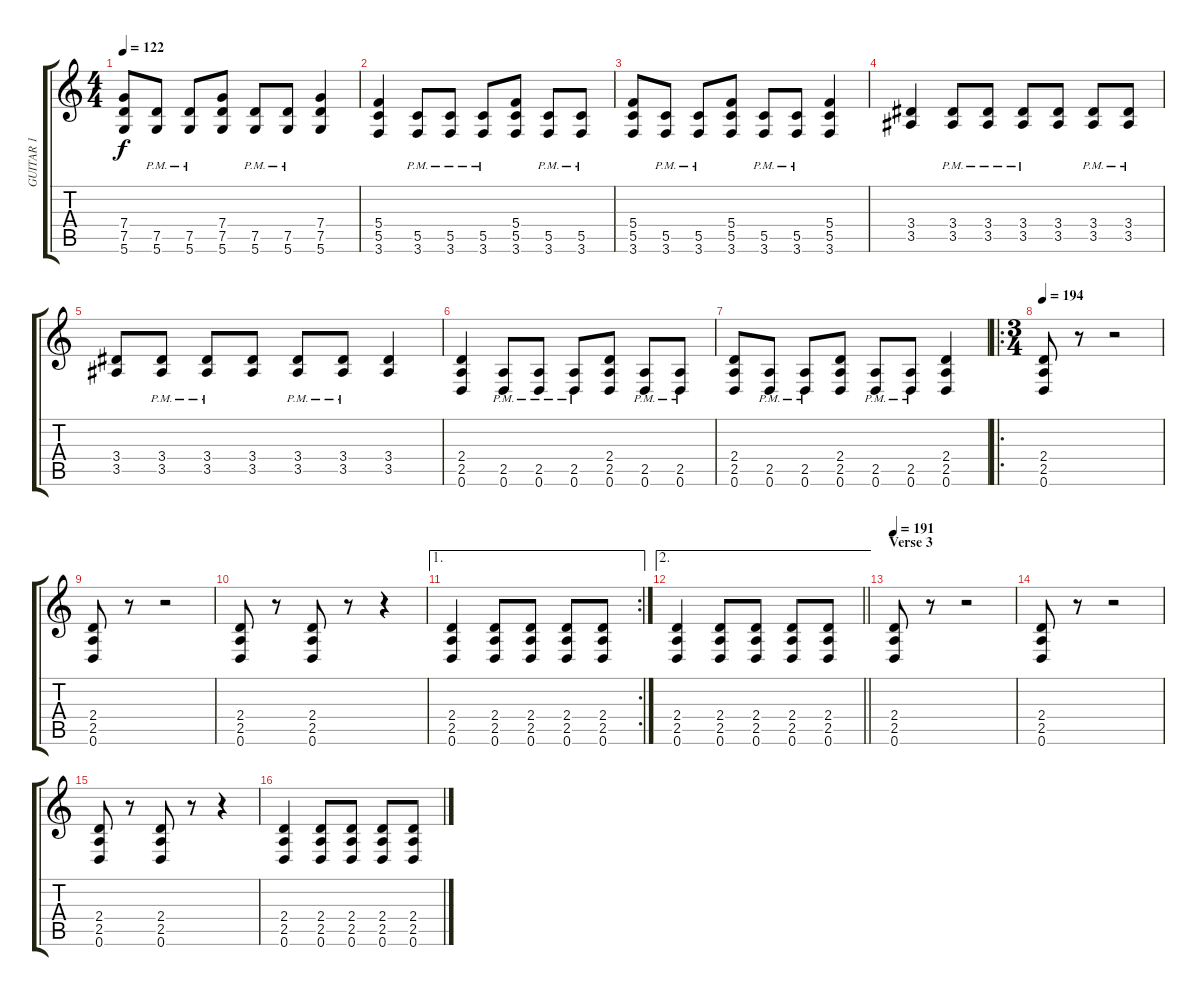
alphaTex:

\track ("GUITAR 1" "GUITAR 1") {instrument overdrivenguitar}
\staff {score tabs}
\tuning (D4 A3 F3 C3 G2 D2) {hide}
\ts (4 4)
\tempo 122
\clef g2
\ks c
(7.4 7.5 5.6).8{dy f} (7.5{pm} 5.6{pm}).8 (7.5{pm} 5.6{pm}).8 (7.4 7.5 5.6).8 (7.5{pm} 5.6{pm}).8 (7.5{pm} 5.6{pm}).8 (7.4 7.5 5.6).4 |
(5.4 5.5 3.6).4 (5.5{pm} 3.6{pm}).8 (5.5{pm} 3.6{pm}).8 (5.5{pm} 3.6{pm}).8 (5.4 5.5 3.6).8 (5.5{pm} 3.6{pm}).8 (5.5{pm} 3.6{pm}).8 |
(5.4 5.5 3.6).8 (5.5{pm} 3.6{pm}).8 (5.5{pm} 3.6{pm}).8 (5.4 5.5 3.6).8 (5.5{pm} 3.6{pm}).8 (5.5{pm} 3.6{pm}).8 (5.4 5.5 3.6).4 |
(3.4 3.5).4 (3.4{pm} 3.5{pm}).8 (3.4{pm} 3.5{pm}).8 (3.4{pm} 3.5{pm}).8 (3.4 3.5).8 (3.4{pm} 3.5{pm}).8 (3.4{pm} 3.5{pm}).8 |
(3.4 3.5).8 (3.4{pm} 3.5{pm}).8 (3.4{pm} 3.5{pm}).8 (3.4 3.5).8 (3.4{pm} 3.5{pm}).8 (3.4{pm} 3.5{pm}).8 (3.4 3.5).4 |
(2.4 2.5 0.6).4 (2.5{pm} 0.6{pm}).8 (2.5{pm} 0.6{pm}).8 (2.5{pm} 0.6{pm}).8 (2.4 2.5 0.6).8 (2.5{pm} 0.6{pm}).8 (2.5{pm} 0.6{pm}).8 |
(2.4 2.5 0.6).8 (2.5{pm} 0.6{pm}).8 (2.5{pm} 0.6{pm}).8 (2.4 2.5 0.6).8 (2.5{pm} 0.6{pm}).8 (2.5{pm} 0.6{pm}).8 (2.4 2.5 0.6).4 |
\ro
\ts (3 4)
\tempo 194
(2.4 2.5 0.6).8 r.8 r.2 |
(2.4 2.5 0.6).8 r.8 r.2 |
(2.4 2.5 0.6).8 r.8 (2.4 2.5 0.6).8 r.8 r.4 |
\ae 1
\rc 2
(2.4 2.5 0.6).4 (2.4 2.5 0.6).8 (2.4 2.5 0.6).8 (2.4 2.5 0.6).8 (2.4 2.5 0.6).8 |
\ae 2
\barLineRight lightlight
(2.4 2.5 0.6).4 (2.4 2.5 0.6).8 (2.4 2.5 0.6).8 (2.4 2.5 0.6).8 (2.4 2.5 0.6).8 |
\section ("" "Verse 3")
\tempo 191
(2.4 2.5 0.6).8 r.8 r.2 |
(2.4 2.5 0.6).8 r.8 r.2 |
(2.4 2.5 0.6).8 r.8 (2.4 2.5 0.6).8 r.8 r.4 |
(2.4 2.5 0.6).4 (2.4 2.5 0.6).8 (2.4 2.5 0.6).8 (2.4 2.5 0.6).8 (2.4 2.5 0.6).8
